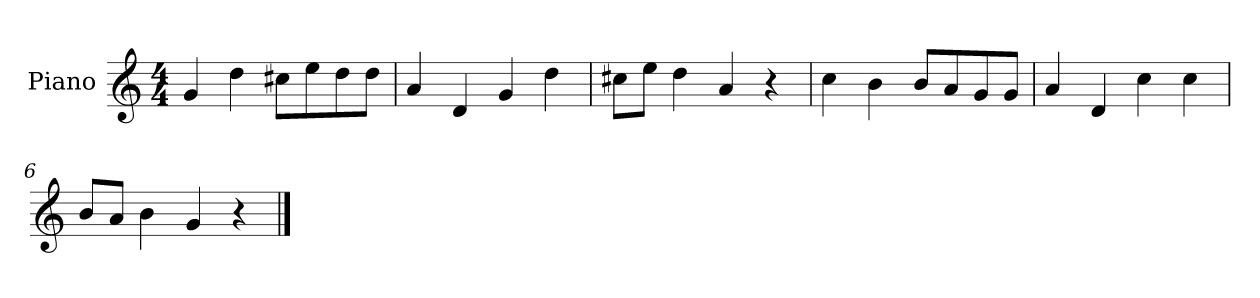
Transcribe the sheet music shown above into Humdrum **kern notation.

**kern
*part1
*staff1
*I"Piano
*I'P-no
*clefG2
*k[]
*M4/4
*MM90
=1
4g/
4dd\
8cc#X\L
8ee\
8dd\
8dd\J
=2
4a/
4d/
4g/
4dd\
=3
8cc#X\L
8ee\J
4dd\
4a/
4r
=4
4cc\
4b\
8b/L
8a/
8g/
8g/J
=5
4a/
4d/
4cc\
4cc\
=6
8b/L
8a/J
4b\
4g/
4r
==
*-
